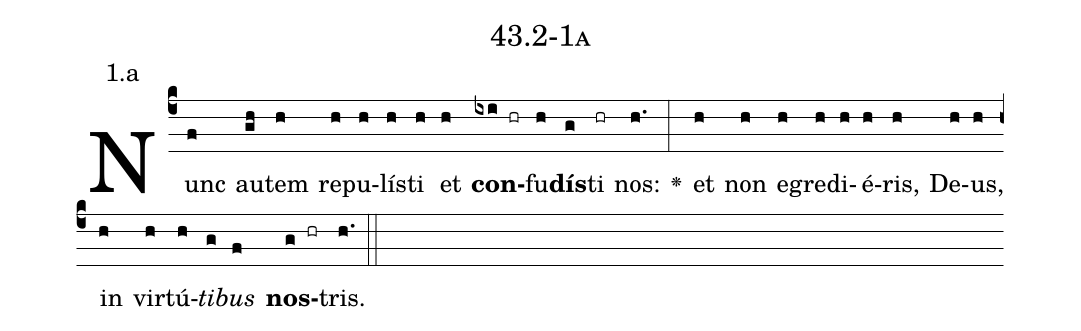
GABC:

name: 43.2-1a;
annotation: 1.a;
%%
(c4)Nunc(f) au(gh)tem(h) re(h)pu(h)lís(h)ti(h) et(h) <b>con</b>(ixi hr)fu(h)<b>dís</b>(g)ti(hr) nos:(h.) <v>\greheightstar</v>(:) et(h) non(h) e(h)gre(h)di(h)é(h)ris,(h) De(h)us,(h) in(h) vir(h)tú(h)<i>ti</i>(g)<i>bus</i>(f) <b>nos</b>(g hr)tris.(h.) (::)


%E(h) u(h) o(g) u(f) a(g) e.(h.) (::)
